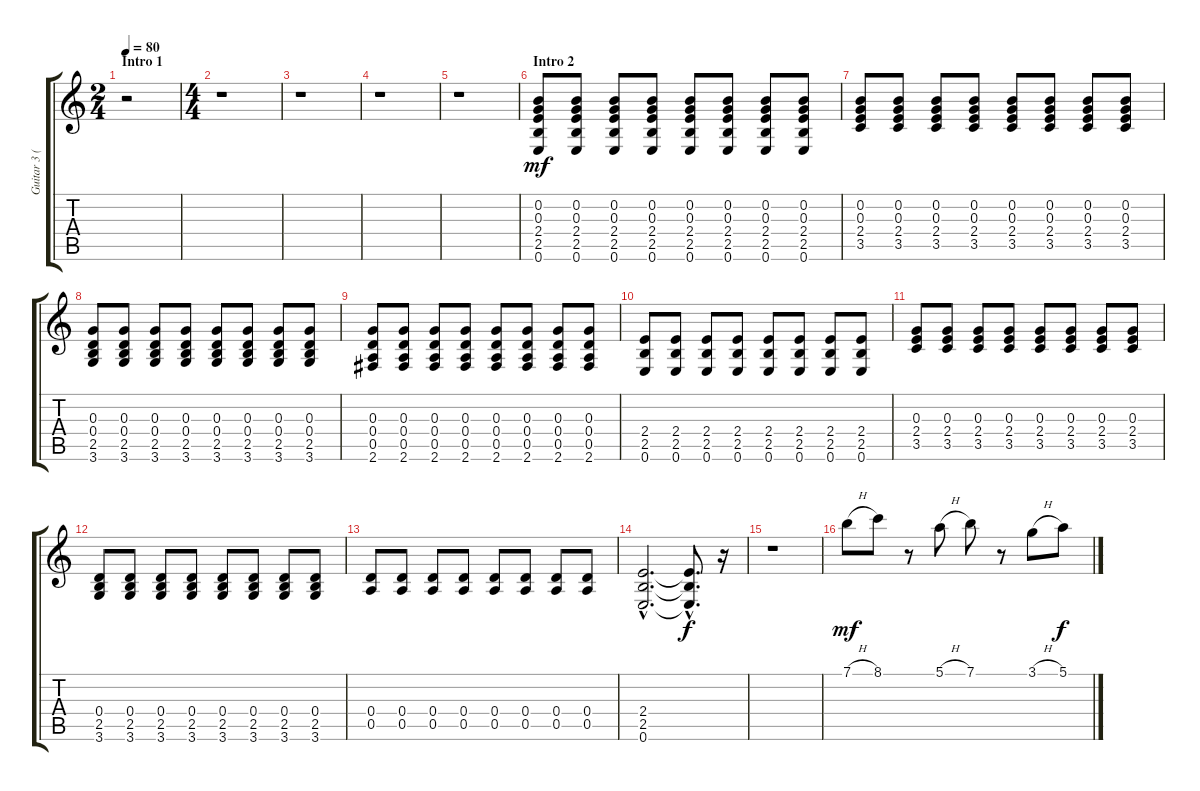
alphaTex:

\track ("Guitar 3 (Solo)" "Guitar 3 (") {instrument overdrivenguitar}
\staff {score tabs}
\tuning (E4 B3 G3 D3 A2 E2) {hide}
\ts (2 4)
\section ("" "Intro 1")
\tempo 80
\clef g2
\ks c
r.2{dy mf instrument overdrivenguitar} |
\ts (4 4)
r.1 |
r.1 |
r.1 |
r.1 |
\section ("" "Intro 2")
(0.2 0.3 2.4 2.5 0.6).8 (0.2 0.3 2.4 2.5 0.6).8 (0.2 0.3 2.4 2.5 0.6).8 (0.2 0.3 2.4 2.5 0.6).8 (0.2 0.3 2.4 2.5 0.6).8 (0.2 0.3 2.4 2.5 0.6).8 (0.2 0.3 2.4 2.5 0.6).8 (0.2 0.3 2.4 2.5 0.6).8 |
(0.2 0.3 2.4 3.5).8 (0.2 0.3 2.4 3.5).8 (0.2 0.3 2.4 3.5).8 (0.2 0.3 2.4 3.5).8 (0.2 0.3 2.4 3.5).8 (0.2 0.3 2.4 3.5).8 (0.2 0.3 2.4 3.5).8 (0.2 0.3 2.4 3.5).8 |
(0.3 0.4 2.5 3.6).8 (0.3 0.4 2.5 3.6).8 (0.3 0.4 2.5 3.6).8 (0.3 0.4 2.5 3.6).8 (0.3 0.4 2.5 3.6).8 (0.3 0.4 2.5 3.6).8 (0.3 0.4 2.5 3.6).8 (0.3 0.4 2.5 3.6).8 |
(0.3 0.4 0.5 2.6).8 (0.3 0.4 0.5 2.6).8 (0.3 0.4 0.5 2.6).8 (0.3 0.4 0.5 2.6).8 (0.3 0.4 0.5 2.6).8 (0.3 0.4 0.5 2.6).8 (0.3 0.4 0.5 2.6).8 (0.3 0.4 0.5 2.6).8 |
(2.4 2.5 0.6).8 (2.4 2.5 0.6).8 (2.4 2.5 0.6).8 (2.4 2.5 0.6).8 (2.4 2.5 0.6).8 (2.4 2.5 0.6).8 (2.4 2.5 0.6).8 (2.4 2.5 0.6).8 |
(0.3 2.4 3.5).8 (0.3 2.4 3.5).8 (0.3 2.4 3.5).8 (0.3 2.4 3.5).8 (0.3 2.4 3.5).8 (0.3 2.4 3.5).8 (0.3 2.4 3.5).8 (0.3 2.4 3.5).8 |
(0.4 2.5 3.6).8 (0.4 2.5 3.6).8 (0.4 2.5 3.6).8 (0.4 2.5 3.6).8 (0.4 2.5 3.6).8 (0.4 2.5 3.6).8 (0.4 2.5 3.6).8 (0.4 2.5 3.6).8 |
(0.4 0.5).8 (0.4 0.5).8 (0.4 0.5).8 (0.4 0.5).8 (0.4 0.5).8 (0.4 0.5).8 (0.4 0.5).8 (0.4 0.5).8 |
(2.4{hac} 2.5{hac} 0.6{hac}).2{d volume 13} (2.4{hac t} 2.5{hac t} 0.6{hac t}).8{d dy f} r.16 |
r.1 |
7.1{h}.8{dy mf volume 13 instrument distortionguitar} 8.1.8 r.8 5.1{h}.8 7.1.8 r.8 3.1{h}.8 5.1.8{dy f}
